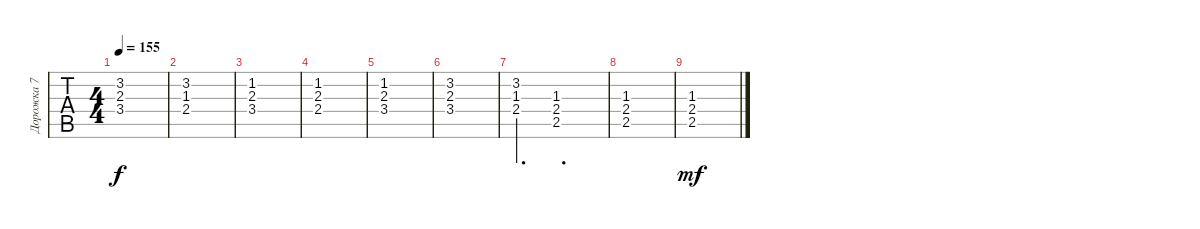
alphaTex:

\track ("Дорожка 7" "Дорожка 7") {instrument acousticguitarsteel}
\staff {tabs}
\tuning (E4 B3 G3 D3 A2 E2) {hide}
\ts (4 4)
\tempo 155
\clef g2
\ks c
(3.2 2.3 3.4).1{dy f} |
(3.2 1.3 2.4).1 |
(1.2 2.3 3.4).1 |
(1.2 2.3 2.4).1 |
(1.2 2.3 3.4).1 |
(3.2 2.3 3.4).1 |
(3.2 1.3 2.4).4{d} (1.3 2.4 2.5).1{d} |
(1.3 2.4 2.5).1 |
(1.3 2.4 2.5).1{dy mf}
